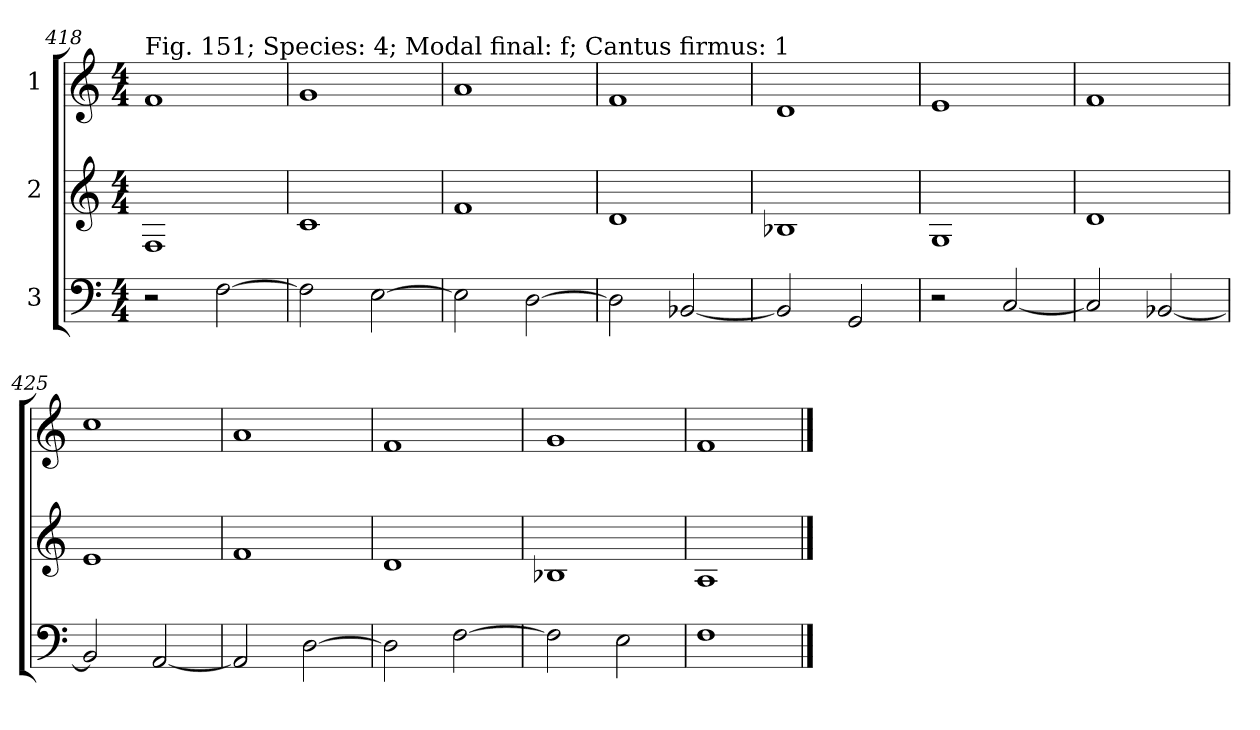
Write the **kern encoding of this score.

**kern	**kern	**kern
*part3	*part2	*part1
*staff3	*staff2	*staff1
*I"3	*I"2	*I"1
!!LO:LB:g=z
*clefF4	*clefG2	*clefG2
*k[]	*k[]	*k[]
*M4/4	*M4/4	*M4/4
=418	=418	=418
!	!	!LO:TX:a:t=Fig. 151; Species&colon; 4; Modal final&colon; f; Cantus firmus&colon; 1
2r	1F	1f
[2F\	.	.
=419	=419	=419
2F\]	1c	1g
[2E\	.	.
=420	=420	=420
2E\]	1f	1a
[2D\	.	.
=421	=421	=421
2D\]	1d	1f
[2BB-X/	.	.
=422	=422	=422
2BB-/]	1B-X	1d
2GG/	.	.
=423	=423	=423
2r	1G	1e
[2C/	.	.
=424	=424	=424
2C/]	1d	1f
[2BB-X/	.	.
=425	=425	=425
2BB-/]	1e	1cc
[2AA/	.	.
=426	=426	=426
2AA/]	1f	1a
[2D\	.	.
=427	=427	=427
2D\]	1d	1f
[2F\	.	.
=428	=428	=428
2F\]	1B-X	1g
2E\	.	.
=429	=429	=429
1F	1A	1f
==	==	==
*-	*-	*-
